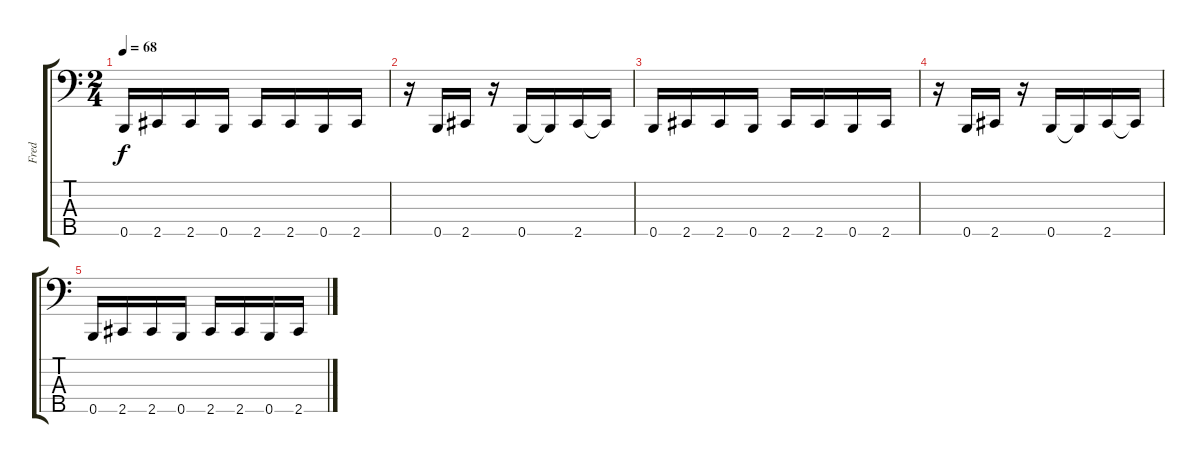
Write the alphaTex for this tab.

\track ("Fred" "Fred") {instrument electricbasspick}
\staff {score tabs}
\tuning (G2 D2 A1 E1 B0) {hide}
\ts (2 4)
\tempo 68
\clef f4
\ks c
0.5.16{dy f} 2.5.16 2.5.16 0.5.16 2.5.16 2.5.16 0.5.16 2.5.16 |
r.16 0.5.16 2.5.16 r.16 0.5.16 0.5{t}.16 2.5.16 2.5{t}.16 |
0.5.16 2.5.16 2.5.16 0.5.16 2.5.16 2.5.16 0.5.16 2.5.16 |
r.16 0.5.16 2.5.16 r.16 0.5.16 0.5{t}.16 2.5.16 2.5{t}.16 |
0.5.16 2.5.16 2.5.16 0.5.16 2.5.16 2.5.16 0.5.16 2.5.16
